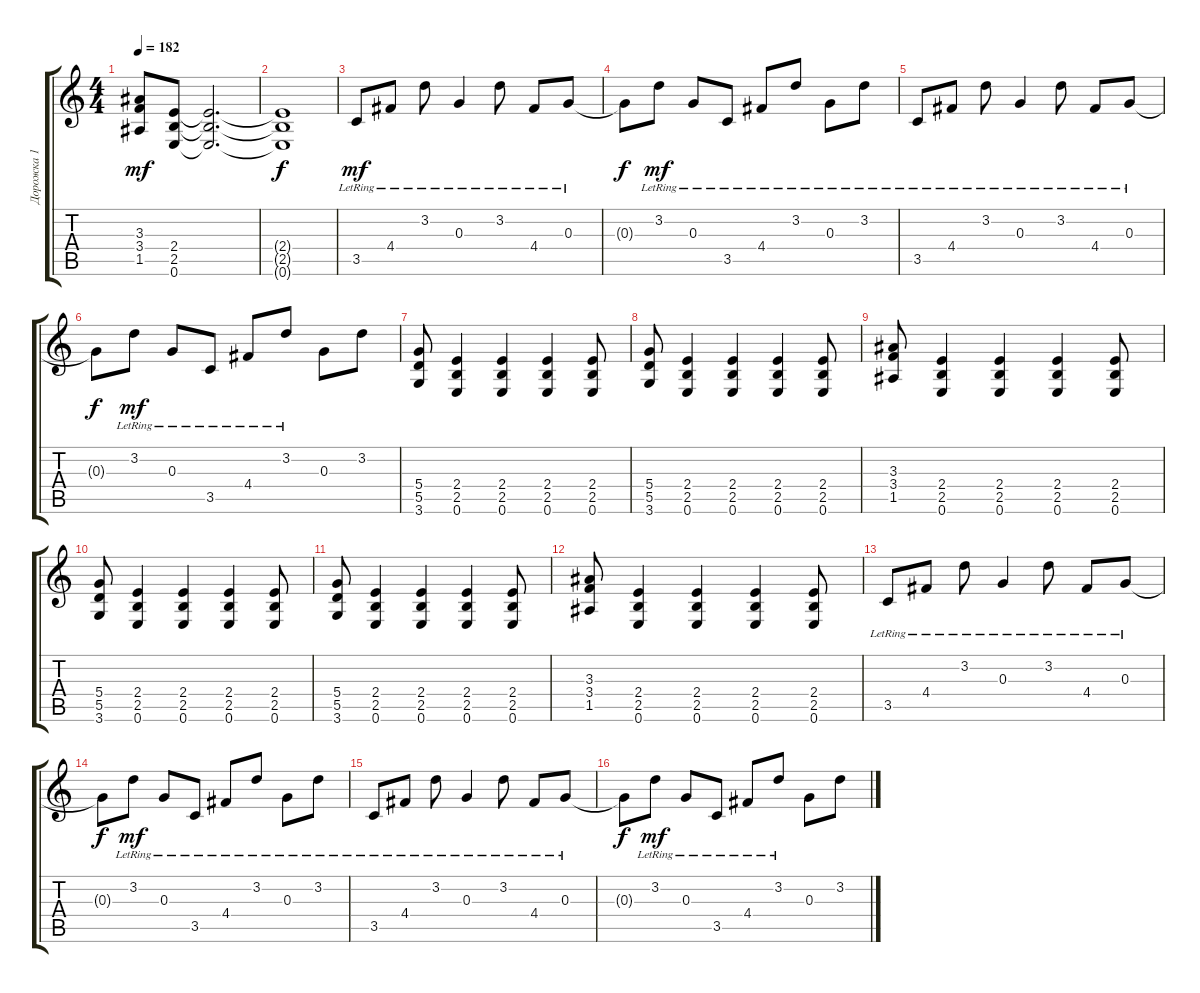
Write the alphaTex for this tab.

\track ("Дорожка 1" "Дорожка 1") {instrument overdrivenguitar}
\staff {score tabs}
\tuning (E4 B3 G3 D3 A2 E2) {hide}
\ts (4 4)
\tempo 182
\clef g2
\ks c
(3.3 3.4 1.5).8{dy mf} (2.4 2.5 0.6).8 (2.4{t} 2.5{t} 0.6{t}).2{d} |
(2.4{t} 2.5{t} 0.6{t}).1{dy f} |
3.5{lr}.8{dy mf instrument electricguitarjazz} 4.4{lr}.8 3.2{lr}.8 0.3{lr}.4 3.2{lr}.8 4.4{lr}.8 0.3{lr}.8 |
0.3{t}.8{dy f} 3.2{lr}.8{dy mf} 0.3{lr}.8 3.5{lr}.8 4.4{lr}.8 3.2{lr}.8 0.3{lr}.8 3.2{lr}.8 |
3.5{lr}.8 4.4{lr}.8 3.2{lr}.8 0.3{lr}.4 3.2{lr}.8 4.4{lr}.8 0.3{lr}.8 |
0.3{t}.8{dy f} 3.2{lr}.8{dy mf} 0.3{lr}.8 3.5{lr}.8 4.4{lr}.8 3.2{lr}.8 0.3.8 3.2.8 |
(5.4 5.5 3.6).8{instrument overdrivenguitar} (2.4 2.5 0.6).4 (2.4 2.5 0.6).4 (2.4 2.5 0.6).4 (2.4 2.5 0.6).8 |
(5.4 5.5 3.6).8 (2.4 2.5 0.6).4 (2.4 2.5 0.6).4 (2.4 2.5 0.6).4 (2.4 2.5 0.6).8 |
(3.3 3.4 1.5).8 (2.4 2.5 0.6).4 (2.4 2.5 0.6).4 (2.4 2.5 0.6).4 (2.4 2.5 0.6).8 |
(5.4 5.5 3.6).8 (2.4 2.5 0.6).4 (2.4 2.5 0.6).4 (2.4 2.5 0.6).4 (2.4 2.5 0.6).8 |
(5.4 5.5 3.6).8 (2.4 2.5 0.6).4 (2.4 2.5 0.6).4 (2.4 2.5 0.6).4 (2.4 2.5 0.6).8 |
(3.3 3.4 1.5).8 (2.4 2.5 0.6).4 (2.4 2.5 0.6).4 (2.4 2.5 0.6).4 (2.4 2.5 0.6).8 |
3.5{lr}.8 4.4{lr}.8 3.2{lr}.8 0.3{lr}.4 3.2{lr}.8 4.4{lr}.8 0.3{lr}.8 |
0.3{t}.8{dy f} 3.2{lr}.8{dy mf} 0.3{lr}.8 3.5{lr}.8 4.4{lr}.8 3.2{lr}.8 0.3{lr}.8 3.2{lr}.8 |
3.5{lr}.8 4.4{lr}.8 3.2{lr}.8 0.3{lr}.4 3.2{lr}.8 4.4{lr}.8 0.3{lr}.8 |
0.3{t}.8{dy f} 3.2{lr}.8{dy mf} 0.3{lr}.8 3.5{lr}.8 4.4{lr}.8 3.2{lr}.8 0.3.8 3.2.8
